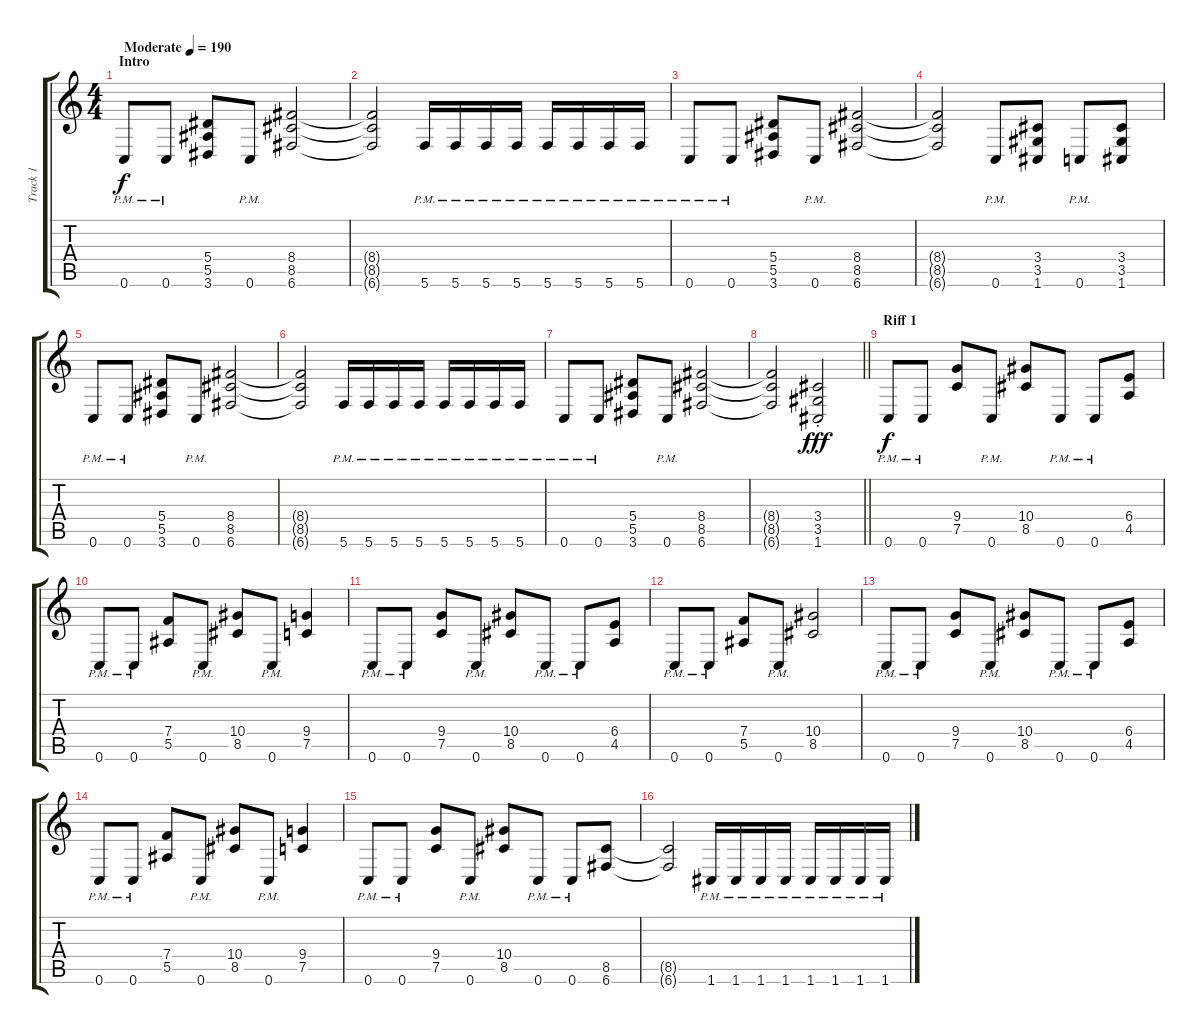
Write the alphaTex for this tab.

\track ("Track 1" "Track 1") {instrument distortionguitar}
\staff {score tabs}
\tuning (C4 G3 Eb3 Bb2 F2 C2) {hide}
\ts (4 4)
\section ("" "Intro")
\tempo (190 "Moderate")
\clef g2
\ks c
0.6{pm}.8{dy f instrument distortionguitar} 0.6{pm}.8 (5.4 5.5 3.6).8 0.6{pm}.8 (8.4 8.5 6.6).2 |
(8.4{t} 8.5{t} 6.6{t}).2 5.6{pm}.16 5.6{pm}.16 5.6{pm}.16 5.6{pm}.16 5.6{pm}.16 5.6{pm}.16 5.6{pm}.16 5.6{pm}.16 |
0.6{pm}.8 0.6{pm}.8 (5.4 5.5 3.6).8 0.6{pm}.8 (8.4 8.5 6.6).2 |
(8.4{t} 8.5{t} 6.6{t}).2 0.6{pm}.8 (3.4 3.5 1.6).8 0.6{pm}.8 (3.4 3.5 1.6).8 |
0.6{pm}.8 0.6{pm}.8 (5.4 5.5 3.6).8 0.6{pm}.8 (8.4 8.5 6.6).2 |
(8.4{t} 8.5{t} 6.6{t}).2 5.6{pm}.16 5.6{pm}.16 5.6{pm}.16 5.6{pm}.16 5.6{pm}.16 5.6{pm}.16 5.6{pm}.16 5.6{pm}.16 |
0.6{pm}.8 0.6{pm}.8 (5.4 5.5 3.6).8 0.6{pm}.8 (8.4 8.5 6.6).2 |
\barLineRight lightlight
(8.4{t} 8.5{t} 6.6{t}).2 (3.4{st} 3.5{st} 1.6{st}).2{dy fff} |
\section ("" "Riff 1")
0.6{pm}.8{dy f} 0.6{pm}.8 (9.4 7.5).8 0.6{pm}.8 (10.4 8.5).8 0.6{pm}.8 0.6{pm}.8 (6.4 4.5).8 |
0.6{pm}.8 0.6{pm}.8 (7.4 5.5).8 0.6{pm}.8 (10.4 8.5).8 0.6{pm}.8 (9.4 7.5).4 |
0.6{pm}.8 0.6{pm}.8 (9.4 7.5).8 0.6{pm}.8 (10.4 8.5).8 0.6{pm}.8 0.6{pm}.8 (6.4 4.5).8 |
0.6{pm}.8 0.6{pm}.8 (7.4 5.5).8 0.6{pm}.8 (10.4 8.5).2 |
0.6{pm}.8 0.6{pm}.8 (9.4 7.5).8 0.6{pm}.8 (10.4 8.5).8 0.6{pm}.8 0.6{pm}.8 (6.4 4.5).8 |
0.6{pm}.8 0.6{pm}.8 (7.4 5.5).8 0.6{pm}.8 (10.4 8.5).8 0.6{pm}.8 (9.4 7.5).4 |
0.6{pm}.8 0.6{pm}.8 (9.4 7.5).8 0.6{pm}.8 (10.4 8.5).8 0.6{pm}.8 0.6{pm}.8 (8.5 6.6).8 |
(8.5{t} 6.6{t}).2 1.6{pm}.16 1.6{pm}.16 1.6{pm}.16 1.6{pm}.16 1.6{pm}.16 1.6{pm}.16 1.6{pm}.16 1.6{pm}.16
